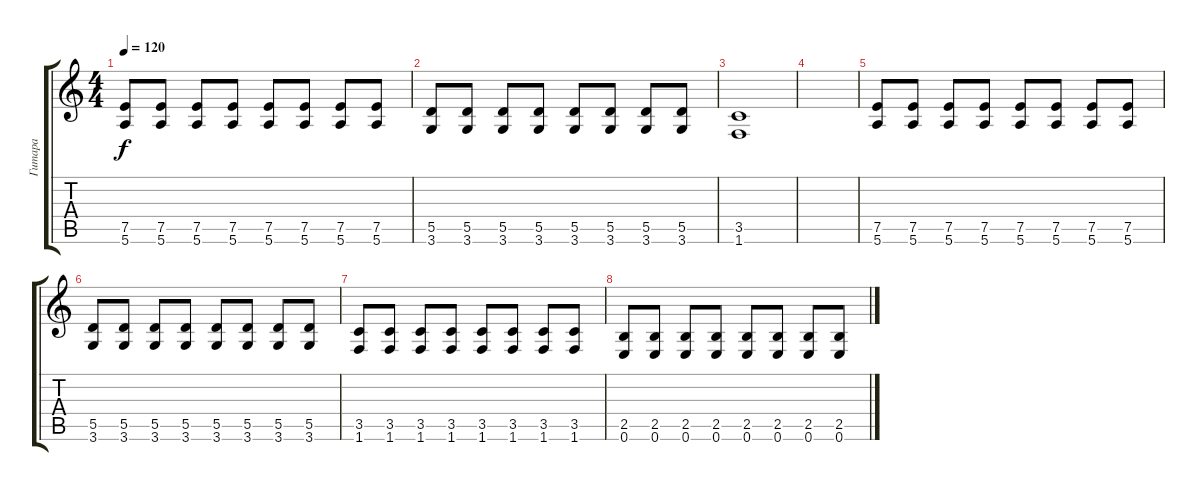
\track ("Гитара" "Гитара") {instrument distortionguitar}
\staff {score tabs}
\tuning (E4 B3 G3 D3 A2 E2) {hide}
\ts (4 4)
\tempo 120
\clef g2
\ks c
(7.5 5.6).8{dy f} (7.5 5.6).8 (7.5 5.6).8 (7.5 5.6).8 (7.5 5.6).8 (7.5 5.6).8 (7.5 5.6).8 (7.5 5.6).8 |
(5.5 3.6).8 (5.5 3.6).8 (5.5 3.6).8 (5.5 3.6).8 (5.5 3.6).8 (5.5 3.6).8 (5.5 3.6).8 (5.5 3.6).8 |
(3.5 1.6).1 |
|
(7.5 5.6).8 (7.5 5.6).8 (7.5 5.6).8 (7.5 5.6).8 (7.5 5.6).8 (7.5 5.6).8 (7.5 5.6).8 (7.5 5.6).8 |
(5.5 3.6).8 (5.5 3.6).8 (5.5 3.6).8 (5.5 3.6).8 (5.5 3.6).8 (5.5 3.6).8 (5.5 3.6).8 (5.5 3.6).8 |
(3.5 1.6).8 (3.5 1.6).8 (3.5 1.6).8 (3.5 1.6).8 (3.5 1.6).8 (3.5 1.6).8 (3.5 1.6).8 (3.5 1.6).8 |
(2.5 0.6).8 (2.5 0.6).8 (2.5 0.6).8 (2.5 0.6).8 (2.5 0.6).8 (2.5 0.6).8 (2.5 0.6).8 (2.5 0.6).8
